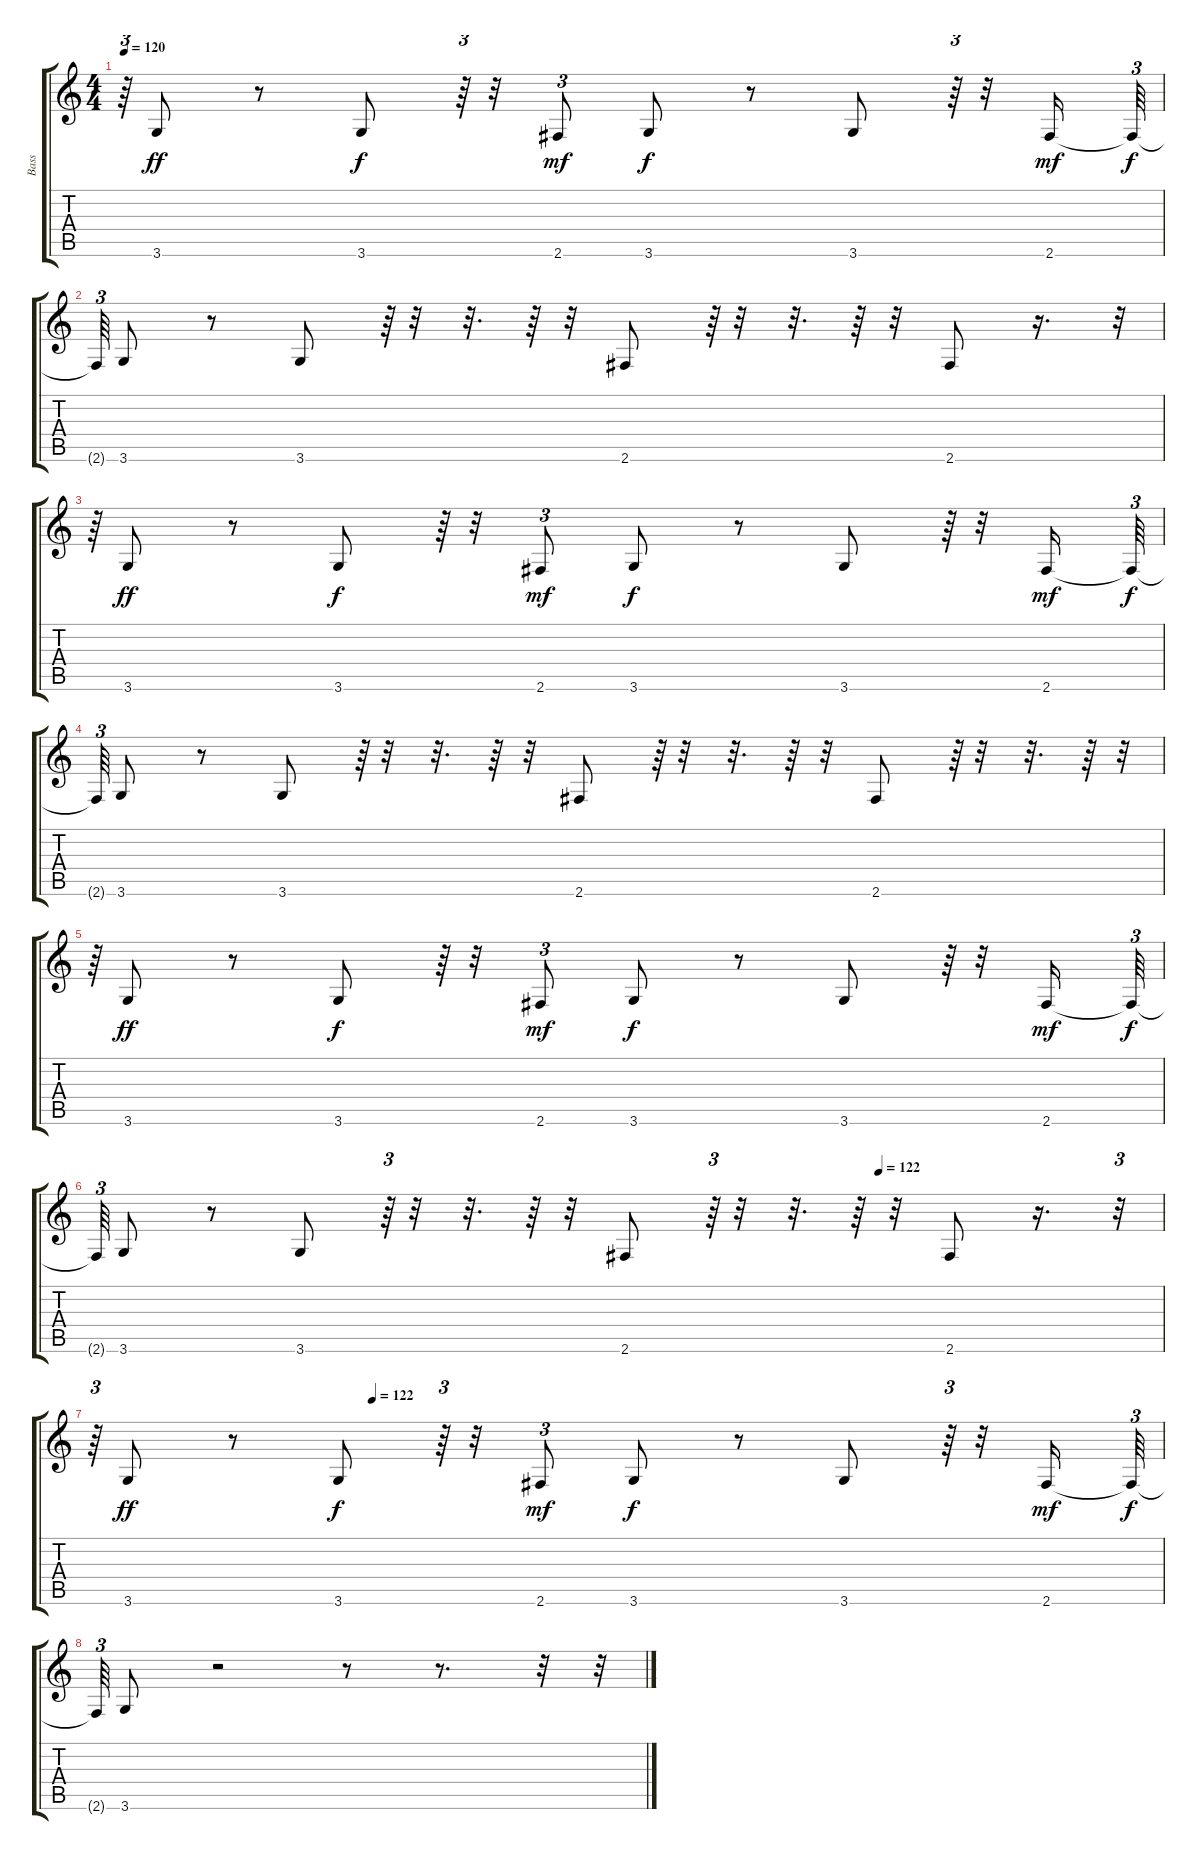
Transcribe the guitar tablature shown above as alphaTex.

\track ("Bass" "Bass") {instrument electricbassfinger}
\staff {score tabs}
\tuning (E4 B3 G3 D3 A2 E2) {hide}
\ts (4 4)
\tempo 120
\clef g2
\ks c
r.64{tu (3 2) dy f} 3.6.8{dy ff} r.8 3.6.8{dy f} r.64{tu (3 2)} r.32 2.6.8{tu (3 2) dy mf} 3.6.8{dy f} r.8 3.6.8 r.64{tu (3 2)} r.32 2.6.16{dy mf} 2.6{t}.64{tu (3 2) dy f} |
2.6{t}.64{tu (3 2)} 3.6.8 r.8 3.6.8 r.64{tu (3 2)} r.32 r.32{d} r.64 r.32 2.6.8 r.64{tu (3 2)} r.32 r.32{d} r.64 r.32 2.6.8 r.16{d} r.32{tu (3 2)} |
r.64{tu (3 2)} 3.6.8{dy ff} r.8 3.6.8{dy f} r.64{tu (3 2)} r.32 2.6.8{tu (3 2) dy mf} 3.6.8{dy f} r.8 3.6.8 r.64{tu (3 2)} r.32 2.6.16{dy mf} 2.6{t}.64{tu (3 2) dy f} |
2.6{t}.64{tu (3 2)} 3.6.8 r.8 3.6.8 r.64{tu (3 2)} r.32 r.32{d} r.64 r.32 2.6.8 r.64{tu (3 2)} r.32 r.32{d} r.64 r.32 2.6.8 r.64{tu (3 2)} r.32 r.32{d} r.64 r.32{tu (3 2)} |
r.64{tu (3 2)} 3.6.8{dy ff} r.8 3.6.8{dy f} r.64{tu (3 2)} r.32 2.6.8{tu (3 2) dy mf} 3.6.8{dy f} r.8 3.6.8 r.64{tu (3 2)} r.32 2.6.16{dy mf} 2.6{t}.64{tu (3 2) dy f} |
\tempo (122 0.734375)
2.6{t}.64{tu (3 2)} 3.6.8 r.8 3.6.8 r.64{tu (3 2)} r.32 r.32{d} r.64 r.32 2.6.8 r.64{tu (3 2)} r.32 r.32{d} r.64 r.32 2.6.8 r.16{d} r.32{tu (3 2)} |
\tempo (122 0.2604166666666667)
r.64{tu (3 2)} 3.6.8{dy ff} r.8 3.6.8{dy f} r.64{tu (3 2)} r.32 2.6.8{tu (3 2) dy mf} 3.6.8{dy f} r.8 3.6.8 r.64{tu (3 2)} r.32 2.6.16{dy mf} 2.6{t}.64{tu (3 2) dy f} |
2.6{t}.64{tu (3 2)} 3.6.8 r.2 r.8 r.8{d} r.32 r.32{tu (3 2)}
